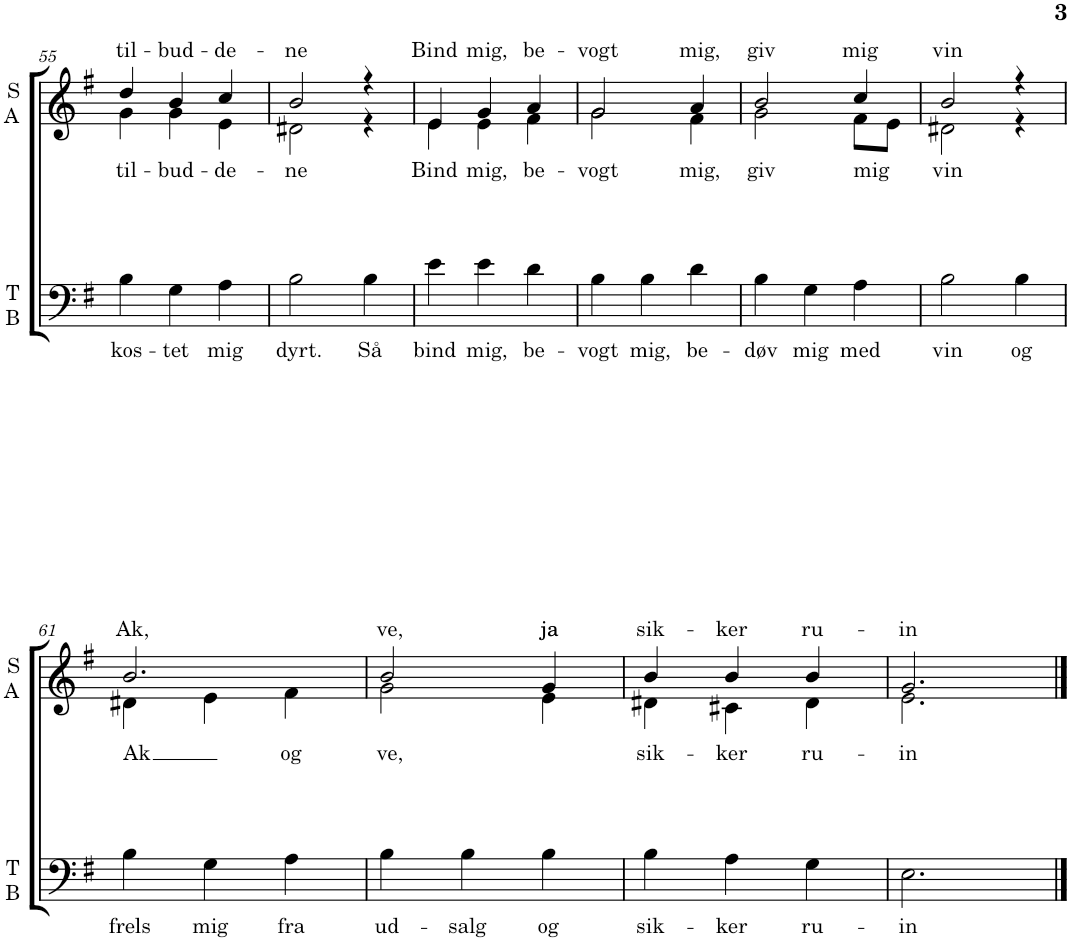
**kern	**text	**kern	**text
*part2	*part2	*part1	*part1
*staff2	*staff2	*staff1	*staff1
*I"T B	*	*I"S A	*
*I'T B	*	*I'S A	*
!!LO:PB:g=z
*clefF4	*	*clefG2	*
*k[f#]	*	*k[f#]	*
*M3/4	*	*M3/4	*
=55	=55	=55	=55
!	!LO:LY:b	!	!LO:LY:a
*	*	*^	*
!	!	!	!	!LO:LY:b
4B\	kos-	4dd/	4g\	til-
!	!LO:LY:b	!	!	!LO:LY:a
!	!	!	!	!LO:LY:b
4G\	-tet	4b/	4g\	-bud-
!	!LO:LY:b	!	!	!LO:LY:a
!	!	!	!	!LO:LY:b
4A\	mig	4cc/	4e\	-de-
=56	=56	=56	=56	=56
!	!LO:LY:b	!	!	!LO:LY:a
!	!	!	!	!LO:LY:b
2B\	dyrt.	2b/	2d#X\	-ne
!	!LO:LY:b	!	!	!
4B\	Så	4r	4r	.
=57	=57	=57	=57	=57
!	!LO:LY:b	!	!	!LO:LY:a
!	!	!	!	!LO:LY:b
4e\	bind	4e/	4e\	Bind
!	!LO:LY:b	!	!	!LO:LY:a
!	!	!	!	!LO:LY:b
4e\	mig,	4g/	4e\	mig,
!	!LO:LY:b	!	!	!LO:LY:a
!	!	!	!	!LO:LY:b
4d\	be-	4a/	4f#\	be-
=58	=58	=58	=58	=58
!	!LO:LY:b	!	!	!LO:LY:a
!	!	!	!	!LO:LY:b
4B\	-vogt	2g/	2g\	-vogt
!	!LO:LY:b	!	!	!
4B\	mig,	.	.	.
!	!LO:LY:b	!	!	!LO:LY:a
!	!	!	!	!LO:LY:b
4d\	be-	4a/	4f#\	mig,
=59	=59	=59	=59	=59
!	!LO:LY:b	!	!	!LO:LY:a
!	!	!	!	!LO:LY:b
4B\	-døv	2b/	2g\	giv
!	!LO:LY:b	!	!	!
4G\	mig	.	.	.
!	!LO:LY:b	!	!	!LO:LY:a
!	!	!	!	!LO:LY:b
4A\	med	4cc/	8f#\L	mig
.	.	.	8e\J	.
=60	=60	=60	=60	=60
!	!LO:LY:b	!	!	!LO:LY:a
!	!	!	!	!LO:LY:b
2B\	vin	2b/	2d#X\	vin
!	!LO:LY:b	!	!	!
4B\	og	4r	4r	.
!!LO:LB:g=z	!!
=61	=61	=61	=61	=61
!	!LO:LY:b	!	!	!LO:LY:a
!	!	!	!	!LO:LY:b
4B\	frels	2.b/	4d#X\	Ak
!	!LO:LY:b	!	!	!
4G\	mig	.	4e\	.
!	!LO:LY:b	!	!	!LO:LY:b
4A\	fra	.	4f#\	og
=62	=62	=62	=62	=62
!	!LO:LY:b	!	!	!LO:LY:a
!	!	!	!	!LO:LY:b
4B\	ud-	2b/	2g\	ve,
!	!LO:LY:b	!	!	!
4B\	-salg	.	.	.
!	!LO:LY:b	!	!	!LO:LY:a
4B\	og	4g/	4e\	ja
=63	=63	=63	=63	=63
!	!LO:LY:b	!	!	!LO:LY:a
!	!	!	!	!LO:LY:b
4B\	sik-	4b/	4d#X\	sik-
!	!LO:LY:b	!	!	!LO:LY:a
!	!	!	!	!LO:LY:b
4A\	-ker	4b/	4c#X\	-ker
!	!LO:LY:b	!	!	!LO:LY:a
!	!	!	!	!LO:LY:b
4G\	ru-	4b/	4d#\	ru-
=64	=64	=64	=64	=64
!	!LO:LY:b	!	!	!LO:LY:a
!	!	!	!	!LO:LY:b
2.E\	-in	2.g/	2.e\	-in
*	*	*v	*v	*
==	==	==	==
*-	*-	*-	*-
